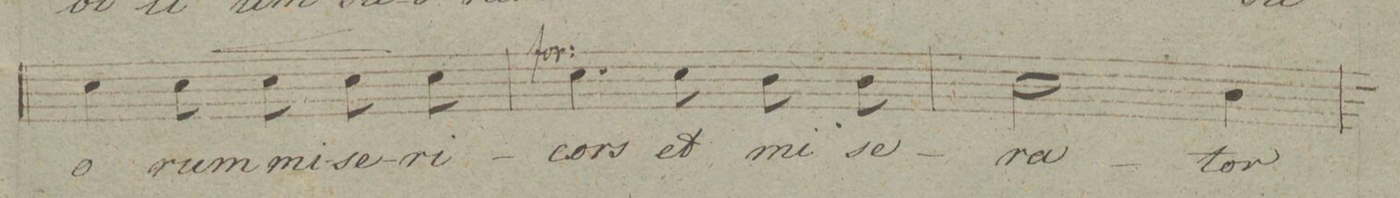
**kern	**text	**dynam
*I"Tenore.	*	*
*clefC4	*	*
*k[f#]	*	*
*M3/4	*	*
4B\	-o-	.
8B\	-rum	<
8B\	-mi-	.
8B\	-se-	.
.	.	[
8B\	-ri-	.
=32	=32	=32
4.B\	-cors	f
8B\	et	.
8A\	mi-	.
8A\	-se-	.
=33	=33	=33
2A\	-ra-	.
4A\	-tor	.
=34	=34	=34
*-	*-	*-
